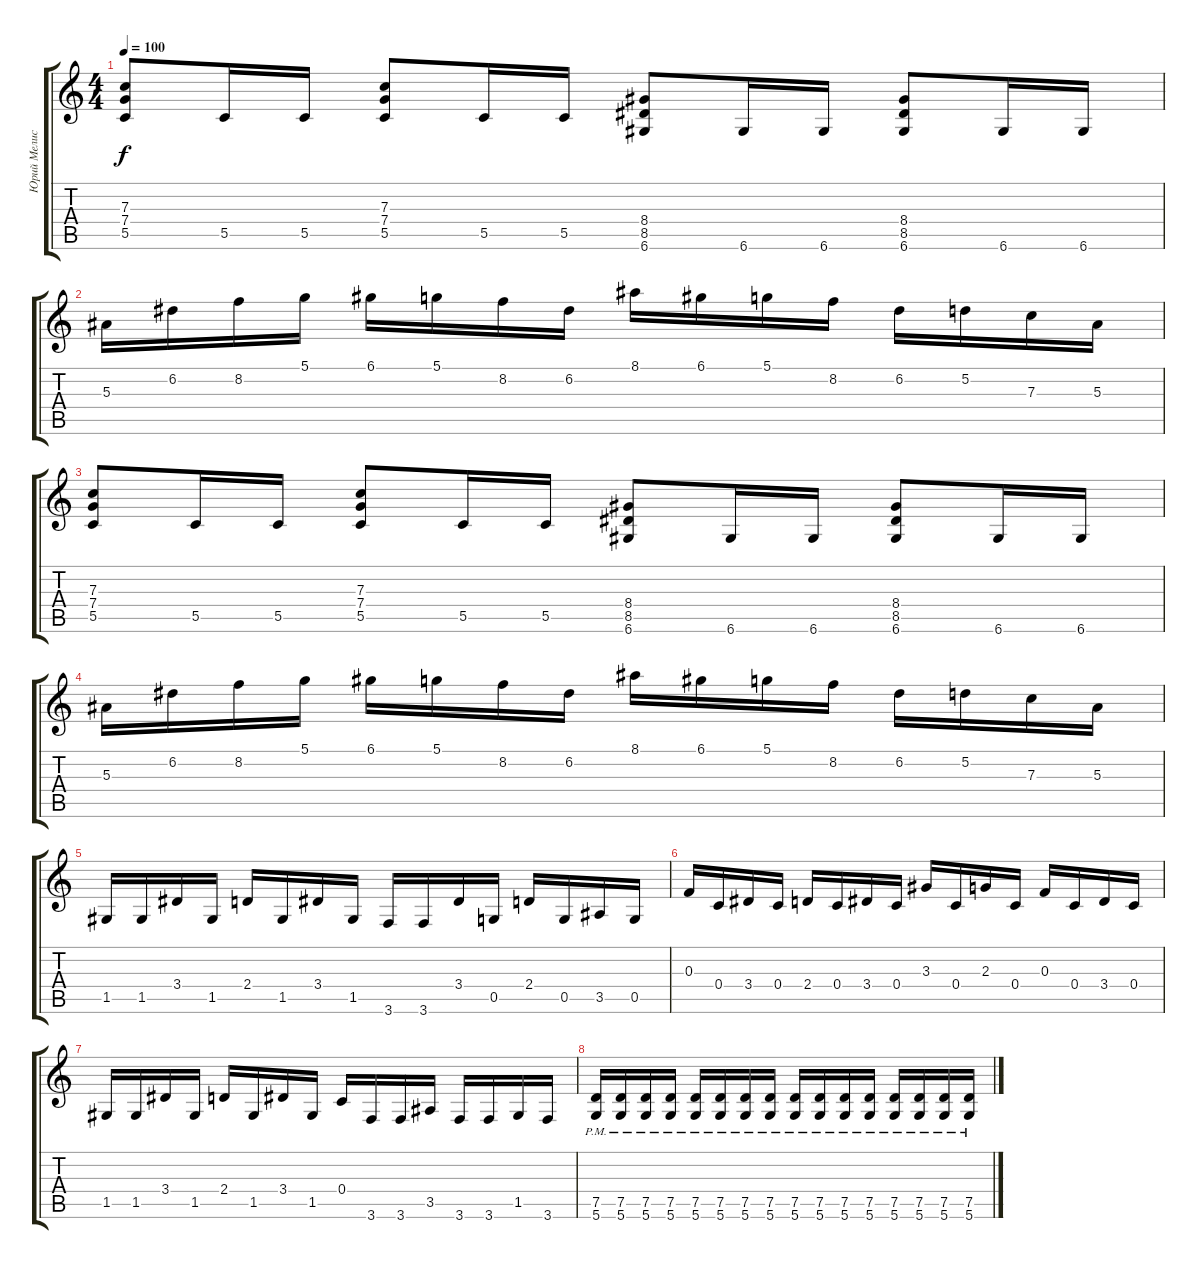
\track ("Юрий Мелисов" "Юрий Мелис") {instrument distortionguitar}
\staff {score tabs}
\tuning (D4 A3 F3 C3 G2 D2) {hide}
\ts (4 4)
\tempo 100
\clef g2
\ks c
(7.3 7.4 5.5).8{dy f} 5.5.16 5.5.16 (7.3 7.4 5.5).8 5.5.16 5.5.16 (8.4 8.5 6.6).8 6.6.16 6.6.16 (8.4 8.5 6.6).8 6.6.16 6.6.16 |
5.3.16 6.2.16 8.2.16 5.1.16 6.1.16 5.1.16 8.2.16 6.2.16 8.1.16 6.1.16 5.1.16 8.2.16 6.2.16 5.2.16 7.3.16 5.3.16 |
(7.3 7.4 5.5).8 5.5.16 5.5.16 (7.3 7.4 5.5).8 5.5.16 5.5.16 (8.4 8.5 6.6).8 6.6.16 6.6.16 (8.4 8.5 6.6).8 6.6.16 6.6.16 |
5.3.16 6.2.16 8.2.16 5.1.16 6.1.16 5.1.16 8.2.16 6.2.16 8.1.16 6.1.16 5.1.16 8.2.16 6.2.16 5.2.16 7.3.16 5.3.16 |
1.5.16 1.5.16 3.4.16 1.5.16 2.4.16 1.5.16 3.4.16 1.5.16 3.6.16 3.6.16 3.4.16 0.5.16 2.4.16 0.5.16 3.5.16 0.5.16 |
0.3.16 0.4.16 3.4.16 0.4.16 2.4.16 0.4.16 3.4.16 0.4.16 3.3.16 0.4.16 2.3.16 0.4.16 0.3.16 0.4.16 3.4.16 0.4.16 |
1.5.16 1.5.16 3.4.16 1.5.16 2.4.16 1.5.16 3.4.16 1.5.16 0.4.16 3.6.16 3.6.16 3.5.16 3.6.16 3.6.16 1.5.16 3.6.16 |
(7.5{pm} 5.6{pm}).16 (7.5{pm} 5.6{pm}).16 (7.5{pm} 5.6{pm}).16 (7.5{pm} 5.6{pm}).16 (7.5{pm} 5.6{pm}).16 (7.5{pm} 5.6{pm}).16 (7.5{pm} 5.6{pm}).16 (7.5{pm} 5.6{pm}).16 (7.5{pm} 5.6{pm}).16 (7.5{pm} 5.6{pm}).16 (7.5{pm} 5.6{pm}).16 (7.5{pm} 5.6{pm}).16 (7.5{pm} 5.6{pm}).16 (7.5{pm} 5.6{pm}).16 (7.5{pm} 5.6{pm}).16 (7.5{pm} 5.6{pm}).16
